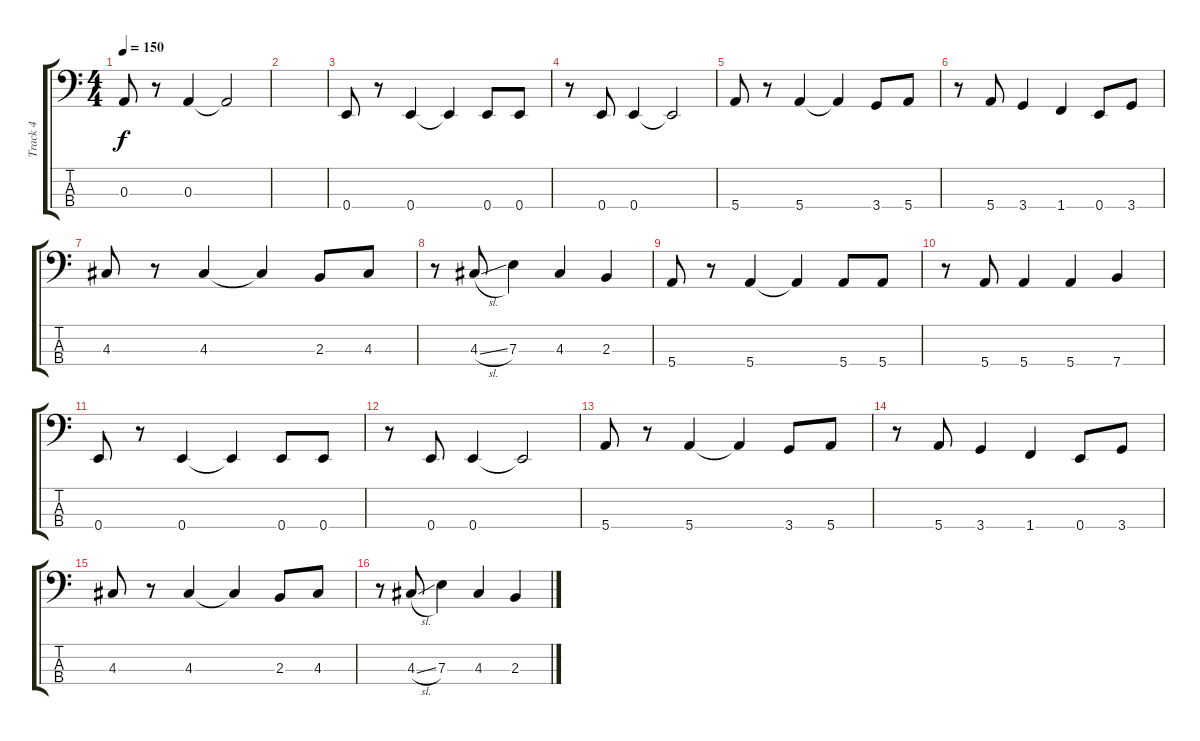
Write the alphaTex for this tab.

\track ("Track 4" "Track 4") {instrument electricbasspick}
\staff {score tabs}
\tuning (G2 D2 A1 E1) {hide}
\ts (4 4)
\tempo 150
\clef f4
\ks c
0.3.8{dy f} r.8 0.3.4 0.3{t}.2 |
|
0.4.8 r.8 0.4.4 0.4{t}.4 0.4.8 0.4.8 |
r.8 0.4.8 0.4.4 0.4{t}.2 |
5.4.8 r.8 5.4.4 5.4{t}.4 3.4.8 5.4.8 |
r.8 5.4.8 3.4.4 1.4.4 0.4.8 3.4.8 |
4.3.8 r.8 4.3.4 4.3{t}.4 2.3.8 4.3.8 |
r.8 4.3{sl}.8 7.3.4 4.3.4 2.3.4 |
5.4.8 r.8 5.4.4 5.4{t}.4 5.4.8 5.4.8 |
r.8 5.4.8 5.4.4 5.4.4 7.4.4 |
0.4.8 r.8 0.4.4 0.4{t}.4 0.4.8 0.4.8 |
r.8 0.4.8 0.4.4 0.4{t}.2 |
5.4.8 r.8 5.4.4 5.4{t}.4 3.4.8 5.4.8 |
r.8 5.4.8 3.4.4 1.4.4 0.4.8 3.4.8 |
4.3.8 r.8 4.3.4 4.3{t}.4 2.3.8 4.3.8 |
r.8 4.3{sl}.8 7.3.4 4.3.4 2.3.4
